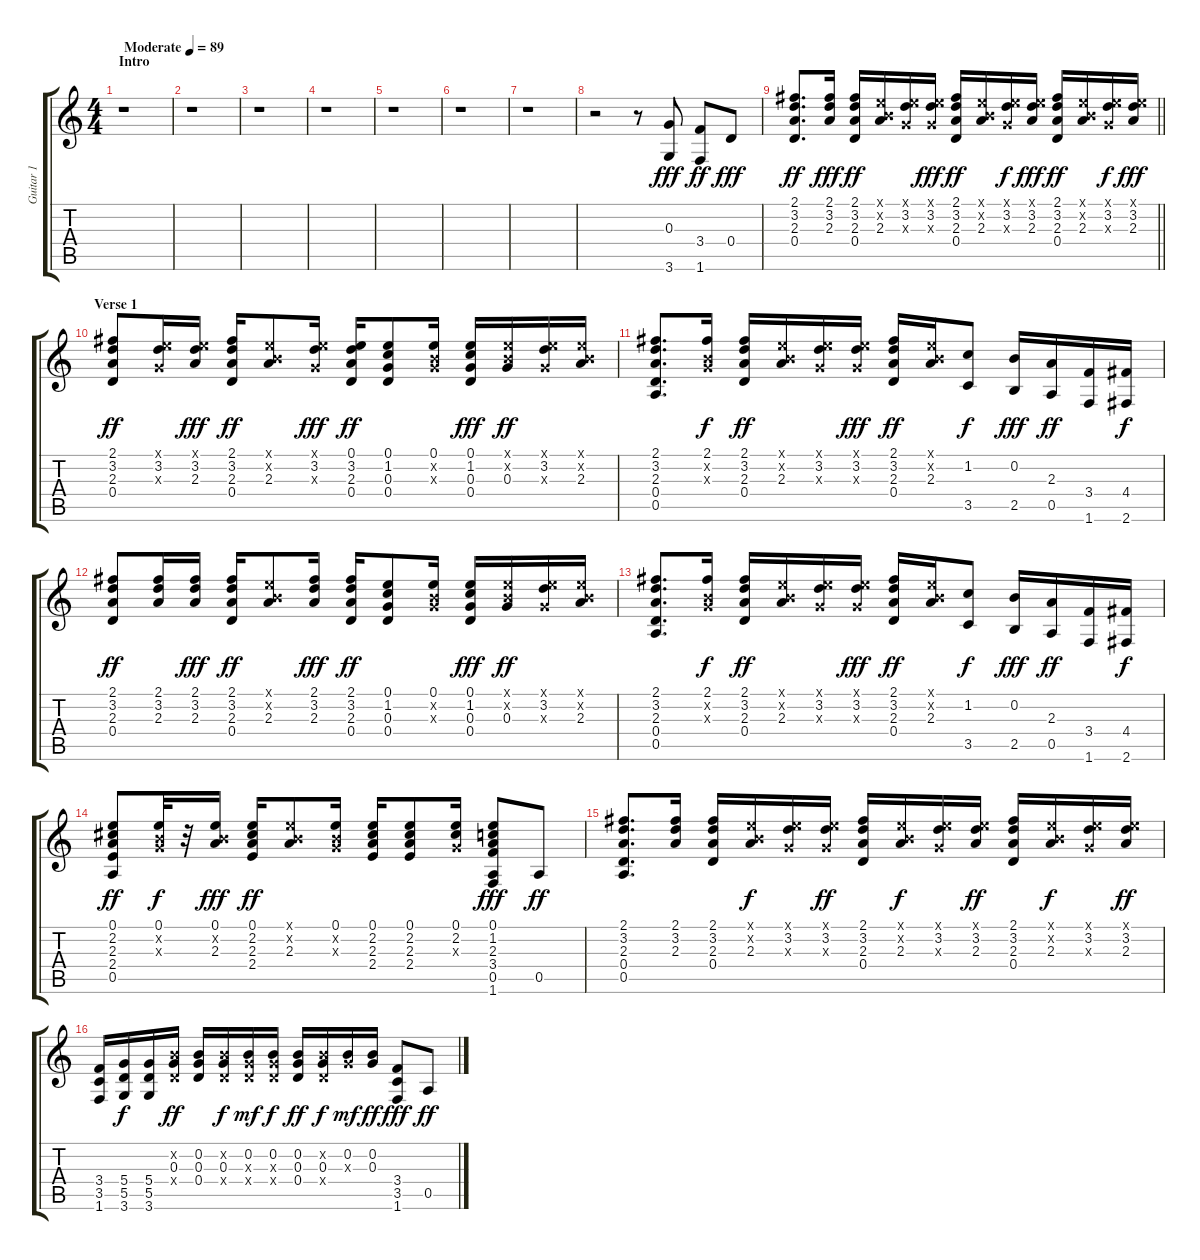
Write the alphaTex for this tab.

\track ("Guitar 1" "Guitar 1") {instrument distortionguitar}
\staff {score tabs}
\tuning (E4 B3 G3 D3 A2 E2) {hide}
\ts (4 4)
\section ("" "Intro")
\tempo (89 "Moderate")
\clef g2
\ks c
r.1{dy fff instrument distortionguitar} |
r.1 |
r.1 |
r.1 |
r.1 |
r.1 |
r.1 |
r.2 r.8 (0.3 3.6).8 (3.4 1.6).8{dy ff} 0.4.8{dy fff} |
\barLineRight lightlight
(2.1 3.2 2.3 0.4).8{d dy ff} (2.1 3.2 2.3).16{dy fff} (2.1 3.2 2.3 0.4).16{dy ff} (0.1{x} 0.2{x} 2.3).16 (0.1{x} 3.2 0.3{x}).16 (0.1{x} 3.2 0.3{x}).16{dy fff} (2.1 3.2 2.3 0.4).16{dy ff} (0.1{x} 0.2{x} 2.3).16 (0.1{x} 3.2 0.3{x}).16{dy f} (0.1{x} 3.2 2.3).16{dy fff} (2.1 3.2 2.3 0.4).16{dy ff} (0.1{x} 0.2{x} 2.3).16 (0.1{x} 3.2 0.3{x}).16{dy f} (0.1{x} 3.2 2.3).16{dy fff} |
\section ("" "Verse 1")
(2.1 3.2 2.3 0.4).8{dy ff} (0.1{x} 3.2 0.3{x}).16 (0.1{x} 3.2 2.3).16{dy fff} (2.1 3.2 2.3 0.4).16{dy ff} (0.1{x} 0.2{x} 2.3).8 (0.1{x} 3.2 0.3{x}).16{dy fff} (0.1 3.2 2.3 0.4).16{dy ff} (0.1 1.2 0.3 0.4).8 (0.1 0.2{x} 0.3{x}).16 (0.1 1.2 0.3 0.4).16{dy fff} (0.1{x} 0.2{x} 0.3).16{dy ff} (0.1{x} 3.2 0.3{x}).16 (0.1{x} 0.2{x} 2.3).16 |
(2.1 3.2 2.3 0.4 0.5).8{d} (2.1 0.2{x} 0.3{x}).16{dy f} (2.1 3.2 2.3 0.4).16{dy ff} (0.1{x} 0.2{x} 2.3).16 (0.1{x} 3.2 0.3{x}).16 (0.1{x} 3.2 0.3{x}).16{dy fff} (2.1 3.2 2.3 0.4).16{dy ff} (0.1{x} 0.2{x} 2.3).16 (1.2 3.5).8{dy f} (0.2 2.5).16{dy fff} (2.3 0.5).16{dy ff} (3.4 1.6).16 (4.4 2.6).16{dy f} |
(2.1 3.2 2.3 0.4).8{dy ff} (2.1 3.2 2.3).16 (2.1 3.2 2.3).16{dy fff} (2.1 3.2 2.3 0.4).16{dy ff} (0.1{x} 0.2{x} 2.3).8 (2.1 3.2 2.3).16{dy fff} (2.1 3.2 2.3 0.4).16{dy ff} (0.1 1.2 0.3 0.4).8 (0.1 0.2{x} 0.3{x}).16 (0.1 1.2 0.3 0.4).16{dy fff} (0.1{x} 0.2{x} 0.3).16{dy ff} (0.1{x} 3.2 0.3{x}).16 (0.1{x} 0.2{x} 2.3).16 |
(2.1 3.2 2.3 0.4 0.5).8{d} (2.1 0.2{x} 0.3{x}).16{dy f} (2.1 3.2 2.3 0.4).16{dy ff} (0.1{x} 0.2{x} 2.3).16 (0.1{x} 3.2 0.3{x}).16 (0.1{x} 3.2 0.3{x}).16{dy fff} (2.1 3.2 2.3 0.4).16{dy ff} (0.1{x} 0.2{x} 2.3).16 (1.2 3.5).8{dy f} (0.2 2.5).16{dy fff} (2.3 0.5).16{dy ff} (3.4 1.6).16 (4.4 2.6).16{dy f} |
(0.1 2.2 2.3 2.4 0.5).8{dy ff} (0.1 0.2{x} 0.3{x}).32{dy f} r.32 (0.1 0.2{x} 2.3).16{dy fff} (0.1 2.2 2.3 2.4).16{dy ff} (0.1{x} 0.2{x} 2.3).8 (0.1 0.2{x} 0.3{x}).16 (0.1 2.2 2.3 2.4).16 (0.1 2.2 2.3 2.4).8 (0.1 2.2 0.3{x}).16 (0.1 1.2 2.3 3.4 0.5 1.6).8{dy fff} 0.5.8{dy ff} |
(2.1 3.2 2.3 0.4 0.5).8{d} (2.1 3.2 2.3).16 (2.1 3.2 2.3 0.4).16 (0.1{x} 0.2{x} 2.3).16{dy f} (0.1{x} 3.2 0.3{x}).16 (0.1{x} 3.2 0.3{x}).16{dy ff} (2.1 3.2 2.3 0.4).16 (0.1{x} 0.2{x} 2.3).16{dy f} (0.1{x} 3.2 0.3{x}).16 (0.1{x} 3.2 2.3).16{dy ff} (2.1 3.2 2.3 0.4).16 (0.1{x} 0.2{x} 2.3).16{dy f} (0.1{x} 3.2 0.3{x}).16 (0.1{x} 3.2 2.3).16{dy ff} |
(3.4 3.5 1.6).16 (5.4 5.5 3.6).16{dy f} (5.4 5.5 3.6).16 (0.2{x} 0.3 0.4{x}).16{dy ff} (0.2 0.3 0.4).16 (0.2{x} 0.3 0.4{x}).16{dy f} (0.2 0.3{x} 0.4{x}).16{dy mf} (0.2 0.3{x} 0.4{x}).16{dy f} (0.2 0.3 0.4).16{dy ff} (0.2{x} 0.3 0.4{x}).16{dy f} (0.2 0.3{x}).16{dy mf} (0.2 0.3).16{dy ff} (3.4 3.5 1.6).8{dy fff} 0.5.8{dy ff}
